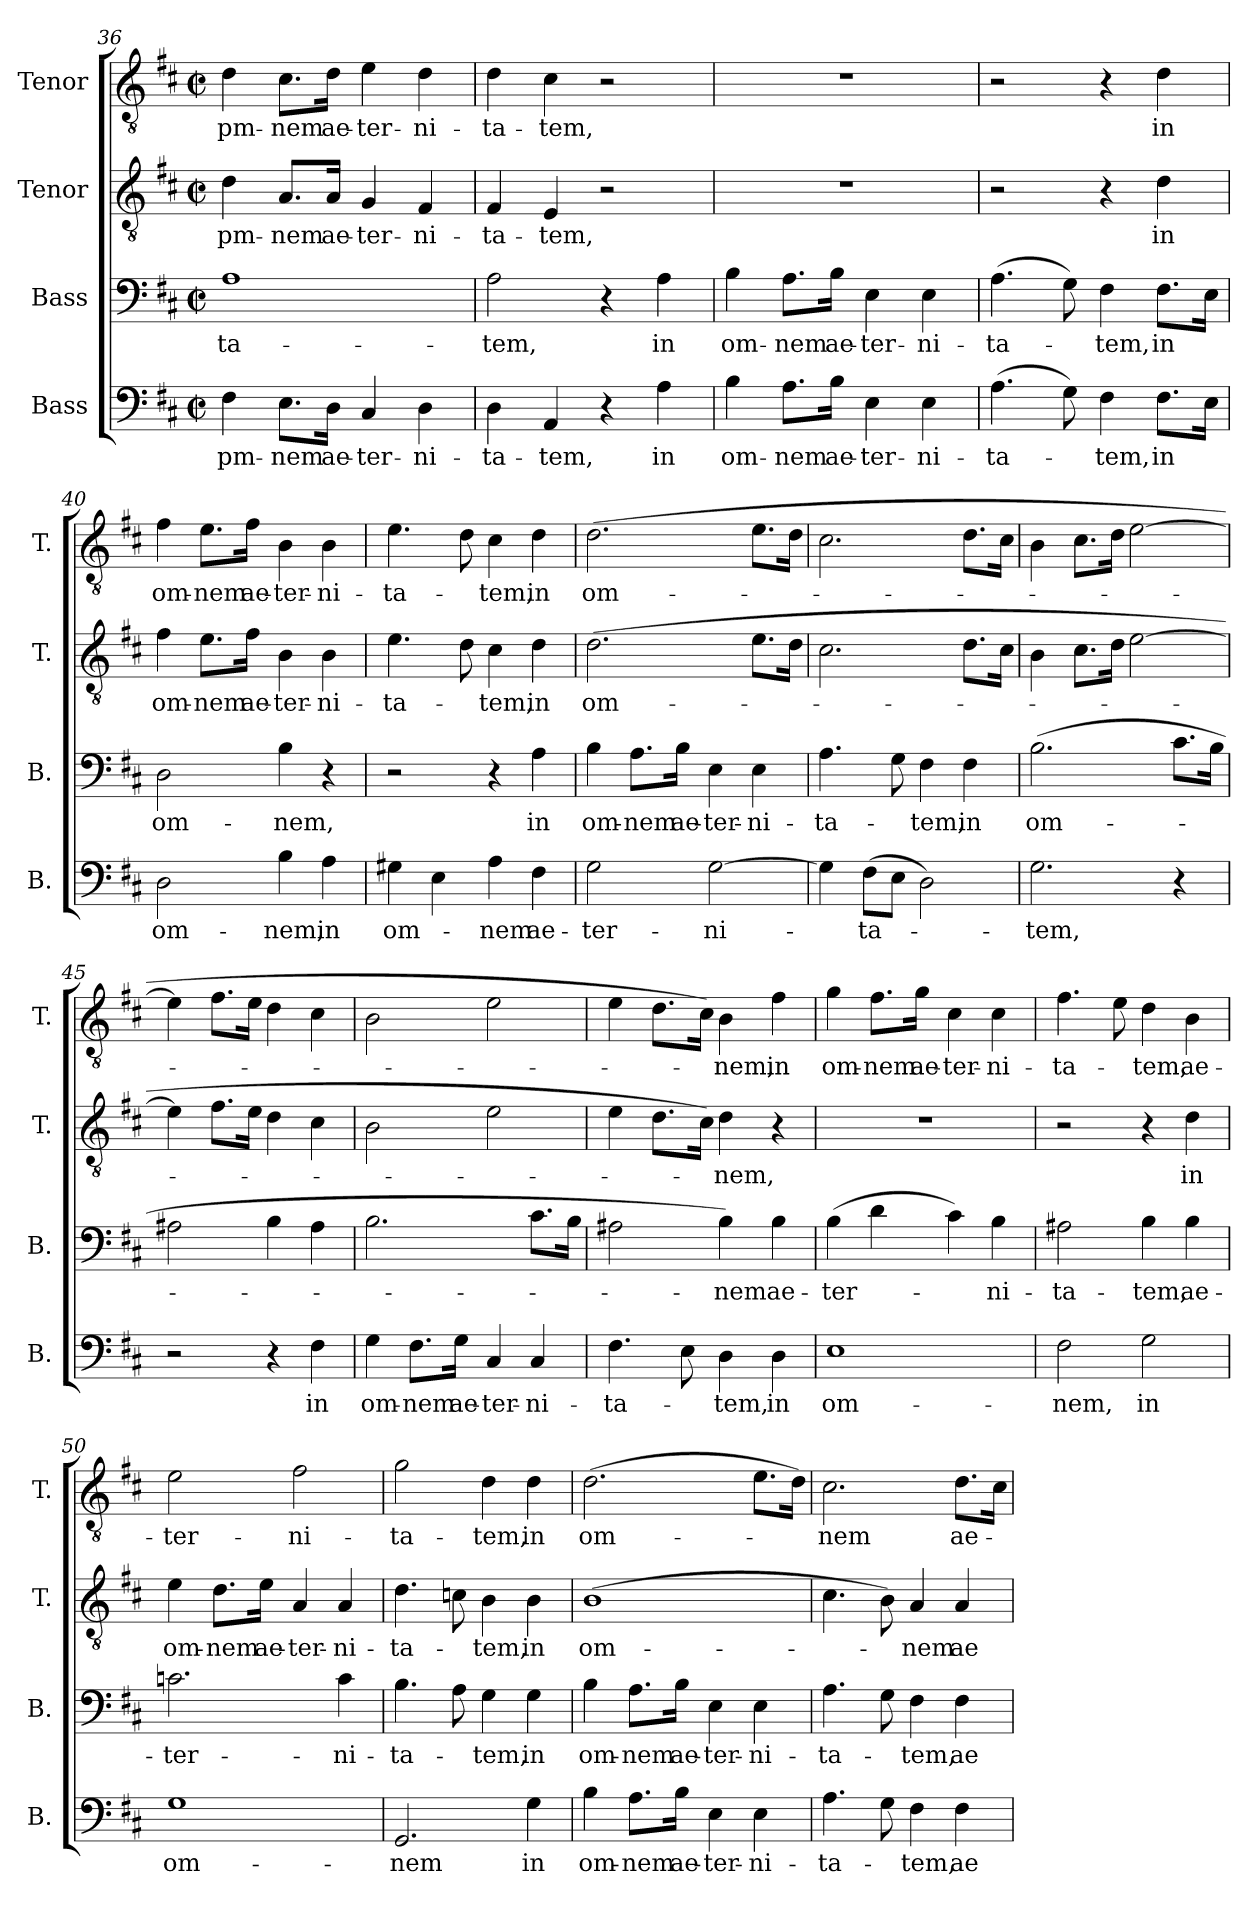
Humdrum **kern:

**kern	**text	**kern	**text	**kern	**text	**kern	**text
*part4	*part4	*part3	*part3	*part2	*part2	*part1	*part1
*staff4	*staff4	*staff3	*staff3	*staff2	*staff2	*staff1	*staff1
*I"Bass	*	*I"Bass	*	*I"Tenor	*	*I"Tenor	*
*I'B.	*	*I'B.	*	*I'T.	*	*I'T.	*
*clefF4	*	*clefF4	*	*clefGv2	*	*clefGv2	*
*k[f#c#]	*	*k[f#c#]	*	*k[f#c#]	*	*k[f#c#]	*
*M2/2	*	*M2/2	*	*M2/2	*	*M2/2	*
*met(c|)	*	*met(c|)	*	*met(c|)	*	*met(c|)	*
=36	=36	=36	=36	=36	=36	=36	=36
!	!LO:LY:b	!	!LO:LY:b	!	!LO:LY:b	!	!LO:LY:b
4F#\	pm-	1A	-ta-	4d\	pm-	4d\	pm-
!	!LO:LY:b	!	!	!	!LO:LY:b	!	!LO:LY:b
8.E\L	-nem	.	.	8.A/L	-nem	8.c#\L	-nem
!	!LO:LY:b	!	!	!	!LO:LY:b	!	!LO:LY:b
16D\Jk	ae-	.	.	16A/Jk	ae-	16d\Jk	ae-
!	!LO:LY:b	!	!	!	!LO:LY:b	!	!LO:LY:b
4C#/	-ter-	.	.	4G/	-ter-	4e\	-ter-
!	!LO:LY:b	!	!	!	!LO:LY:b	!	!LO:LY:b
4D\	-ni-	.	.	4F#/	-ni-	4d\	-ni-
=37	=37	=37	=37	=37	=37	=37	=37
!	!LO:LY:b	!	!LO:LY:b	!	!LO:LY:b	!	!LO:LY:b
4D\	-ta-	2A\	-tem,	4F#/	-ta-	4d\	-ta-
!	!LO:LY:b	!	!	!	!LO:LY:b	!	!LO:LY:b
4AA/	-tem,	.	.	4E/	-tem,	4c#\	-tem,
4r	.	4r	.	2r	.	2r	.
!	!LO:LY:b	!	!LO:LY:b	!	!	!	!
4A\	in	4A\	in	.	.	.	.
!!LO:LB:g=z
=38	=38	=38	=38	=38	=38	=38	=38
!	!LO:LY:b	!	!LO:LY:b	!	!	!	!
4B\	om-	4B\	om-	1r	.	1r	.
!	!LO:LY:b	!	!LO:LY:b	!	!	!	!
8.A\L	-nem	8.A\L	-nem	.	.	.	.
!	!LO:LY:b	!	!LO:LY:b	!	!	!	!
16B\Jk	ae-	16B\Jk	ae-	.	.	.	.
!	!LO:LY:b	!	!LO:LY:b	!	!	!	!
4E\	-ter-	4E\	-ter-	.	.	.	.
!	!LO:LY:b	!	!LO:LY:b	!	!	!	!
4E\	-ni-	4E\	-ni-	.	.	.	.
=39	=39	=39	=39	=39	=39	=39	=39
!	!LO:LY:b	!	!LO:LY:b	!	!	!	!
(>4.A\	-ta-	(>4.A\	-ta-	2r	.	2r	.
8G\)	.	8G\)	.	.	.	.	.
!	!LO:LY:b	!	!LO:LY:b	!	!	!	!
4F#\	-tem,	4F#\	-tem,	4r	.	4r	.
!	!LO:LY:b	!	!LO:LY:b	!	!LO:LY:b	!	!LO:LY:b
8.F#\L	in	8.F#\L	in	4d\	in	4d\	in
16E\Jk	.	16E\Jk	.	.	.	.	.
=40	=40	=40	=40	=40	=40	=40	=40
!	!LO:LY:b	!	!LO:LY:b	!	!LO:LY:b	!	!LO:LY:b
2D\	om-	2D\	om-	4f#\	om-	4f#\	om-
!	!	!	!	!	!LO:LY:b	!	!LO:LY:b
.	.	.	.	8.e\L	-nem	8.e\L	-nem
!	!	!	!	!	!LO:LY:b	!	!LO:LY:b
.	.	.	.	16f#\Jk	ae-	16f#\Jk	ae-
!	!LO:LY:b	!	!LO:LY:b	!	!LO:LY:b	!	!LO:LY:b
4B\	-nem,	4B\	-nem,	4B\	-ter-	4B\	-ter-
!	!LO:LY:b	!	!	!	!LO:LY:b	!	!LO:LY:b
4A\	in	4r	.	4B\	-ni-	4B\	-ni-
=41	=41	=41	=41	=41	=41	=41	=41
!	!LO:LY:b	!	!	!	!LO:LY:b	!	!LO:LY:b
4G#X\	om-	2r	.	4.e\	-ta-	4.e\	-ta-
4E\	.	.	.	.	.	.	.
.	.	.	.	8d\	.	8d\	.
!	!LO:LY:b	!	!	!	!LO:LY:b	!	!LO:LY:b
4A\	-nem	4r	.	4c#\	-tem,	4c#\	-tem,
!	!LO:LY:b	!	!LO:LY:b	!	!LO:LY:b	!	!LO:LY:b
4F#\	ae-	4A\	in	4d\	in	4d\	in
=42	=42	=42	=42	=42	=42	=42	=42
!	!LO:LY:b	!	!LO:LY:b	!	!LO:LY:b	!	!LO:LY:b
2G\	-ter-	4B\	om-	(>2.d\	om-	(>2.d\	om-
!	!	!	!LO:LY:b	!	!	!	!
.	.	8.A\L	-nem	.	.	.	.
!	!	!	!LO:LY:b	!	!	!	!
.	.	16B\Jk	ae-	.	.	.	.
!	!LO:LY:b	!	!LO:LY:b	!	!	!	!
[2G\	-ni-	4E\	-ter-	.	.	.	.
!	!	!	!LO:LY:b	!	!	!	!
.	.	4E\	-ni-	8.e\L	.	8.e\L	.
.	.	.	.	16d\Jk	.	16d\Jk	.
!!LO:LB:g=z
=43	=43	=43	=43	=43	=43	=43	=43
!	!	!	!LO:LY:b	!	!	!	!
4G\]	.	4.A\	-ta-	2.c#\	.	2.c#\	.
!	!LO:LY:b	!	!	!	!	!	!
(>8F#\L	-ta-	.	.	.	.	.	.
8E\J	.	8G\	.	.	.	.	.
!	!	!	!LO:LY:b	!	!	!	!
2D\)	.	4F#\	-tem,	.	.	.	.
!	!	!	!LO:LY:b	!	!	!	!
.	.	4F#\	in	8.d\L	.	8.d\L	.
.	.	.	.	16c#\Jk	.	16c#\Jk	.
=44	=44	=44	=44	=44	=44	=44	=44
!	!LO:LY:b	!	!LO:LY:b	!	!	!	!
2.G\	-tem,	(>2.B\	om-	4B\	.	4B\	.
.	.	.	.	8.c#\L	.	8.c#\L	.
.	.	.	.	16d\Jk	.	16d\Jk	.
.	.	.	.	[2e\	.	[2e\	.
4r	.	8.c#\L	.	.	.	.	.
.	.	16B\Jk	.	.	.	.	.
=45	=45	=45	=45	=45	=45	=45	=45
2r	.	2A#X\	.	4e\]	.	4e\]	.
.	.	.	.	8.f#\L	.	8.f#\L	.
.	.	.	.	16e\Jk	.	16e\Jk	.
4r	.	4B\	.	4d\	.	4d\	.
!	!LO:LY:b	!	!	!	!	!	!
4F#\	in	4A#\	.	4c#\	.	4c#\	.
=46	=46	=46	=46	=46	=46	=46	=46
!	!LO:LY:b	!	!	!	!	!	!
4G\	om-	2.B\	.	2B\	.	2B\	.
!	!LO:LY:b	!	!	!	!	!	!
8.F#\L	-nem	.	.	.	.	.	.
!	!LO:LY:b	!	!	!	!	!	!
16G\Jk	ae-	.	.	.	.	.	.
!	!LO:LY:b	!	!	!	!	!	!
4C#/	-ter-	.	.	2e\	.	2e\	.
!	!LO:LY:b	!	!	!	!	!	!
4C#/	-ni-	8.c#\L	.	.	.	.	.
.	.	16B\Jk	.	.	.	.	.
=47	=47	=47	=47	=47	=47	=47	=47
!	!LO:LY:b	!	!	!	!	!	!
4.F#\	-ta-	2A#X\	.	4e\	.	4e\	.
.	.	.	.	8.d\L	.	8.d\L	.
8E\	.	.	.	.	.	.	.
.	.	.	.	16c#\Jk)	.	16c#\Jk)	.
!	!LO:LY:b	!	!LO:LY:b	!	!LO:LY:b	!	!LO:LY:b
4D\	-tem,	4B\)	-nem	4d\	-nem,	4B\	-nem,
!	!LO:LY:b	!	!LO:LY:b	!	!	!	!LO:LY:b
4D\	in	4B\	ae-	4r	.	4f#\	in
!!LO:PB:g=z
=48	=48	=48	=48	=48	=48	=48	=48
!	!LO:LY:b	!	!LO:LY:b	!	!	!	!LO:LY:b
1E	om-	(>4B\	-ter-	1r	.	4g\	om-
!	!	!	!	!	!	!	!LO:LY:b
.	.	4d\	.	.	.	8.f#\L	-nem
!	!	!	!	!	!	!	!LO:LY:b
.	.	.	.	.	.	16g\Jk	ae-
!	!	!	!	!	!	!	!LO:LY:b
.	.	4c#\)	.	.	.	4c#\	-ter-
!	!	!	!LO:LY:b	!	!	!	!LO:LY:b
.	.	4B\	-ni-	.	.	4c#\	-ni-
=49	=49	=49	=49	=49	=49	=49	=49
!	!LO:LY:b	!	!LO:LY:b	!	!	!	!LO:LY:b
2F#\	-nem,	2A#X\	-ta-	2r	.	4.f#\	-ta-
.	.	.	.	.	.	8e\	.
!	!LO:LY:b	!	!LO:LY:b	!	!	!	!LO:LY:b
2G\	in	4B\	-tem,	4r	.	4d\	-tem,
!	!	!	!LO:LY:b	!	!LO:LY:b	!	!LO:LY:b
.	.	4B\	ae-	4d\	in	4B\	ae-
=50	=50	=50	=50	=50	=50	=50	=50
!	!LO:LY:b	!	!LO:LY:b	!	!LO:LY:b	!	!LO:LY:b
1G	om-	2.cn\	-ter-	4e\	om-	2e\	-ter-
!	!	!	!	!	!LO:LY:b	!	!
.	.	.	.	8.d\L	-nem	.	.
!	!	!	!	!	!LO:LY:b	!	!
.	.	.	.	16e\Jk	ae-	.	.
!	!	!	!	!	!LO:LY:b	!	!LO:LY:b
.	.	.	.	4A/	-ter-	2f#\	-ni-
!	!	!	!LO:LY:b	!	!LO:LY:b	!	!
.	.	4c\	-ni-	4A/	-ni-	.	.
=51	=51	=51	=51	=51	=51	=51	=51
!	!LO:LY:b	!	!LO:LY:b	!	!LO:LY:b	!	!LO:LY:b
2.GG/	-nem	4.B\	-ta-	4.d\	-ta-	2g\	-ta-
.	.	8A\	.	8cn\	.	.	.
!	!	!	!LO:LY:b	!	!LO:LY:b	!	!LO:LY:b
.	.	4G\	-tem,	4B\	-tem,	4d\	-tem,
!	!LO:LY:b	!	!LO:LY:b	!	!LO:LY:b	!	!LO:LY:b
4G\	in	4G\	in	4B\	in	4d\	in
=52	=52	=52	=52	=52	=52	=52	=52
!	!LO:LY:b	!	!LO:LY:b	!	!LO:LY:b	!	!LO:LY:b
4B\	om-	4B\	om-	(>1B	om-	(>2.d\	om-
!	!LO:LY:b	!	!LO:LY:b	!	!	!	!
8.A\L	-nem	8.A\L	-nem	.	.	.	.
!	!LO:LY:b	!	!LO:LY:b	!	!	!	!
16B\Jk	ae-	16B\Jk	ae-	.	.	.	.
!	!LO:LY:b	!	!LO:LY:b	!	!	!	!
4E\	-ter-	4E\	-ter-	.	.	.	.
!	!LO:LY:b	!	!LO:LY:b	!	!	!	!
4E\	-ni-	4E\	-ni-	.	.	8.e\L	.
.	.	.	.	.	.	16d\Jk)	.
!!LO:LB:g=z
=53	=53	=53	=53	=53	=53	=53	=53
!	!LO:LY:b	!	!LO:LY:b	!	!	!	!LO:LY:b
4.A\	-ta-	4.A\	-ta-	4.c#\	.	2.c#\	-nem
8G\	.	8G\	.	8B\)	.	.	.
!	!LO:LY:b	!	!LO:LY:b	!	!LO:LY:b	!	!
4F#\	-tem,	4F#\	-tem,	4A/	-nem	.	.
!	!LO:LY:b	!	!LO:LY:b	!	!LO:LY:b	!	!LO:LY:b
4F#\	ae-	4F#\	ae-	4A/	ae-	8.d\L	ae-
.	.	.	.	.	.	16c#\Jk	.
=	=	=	=	=	=	=	=
*-	*-	*-	*-	*-	*-	*-	*-
